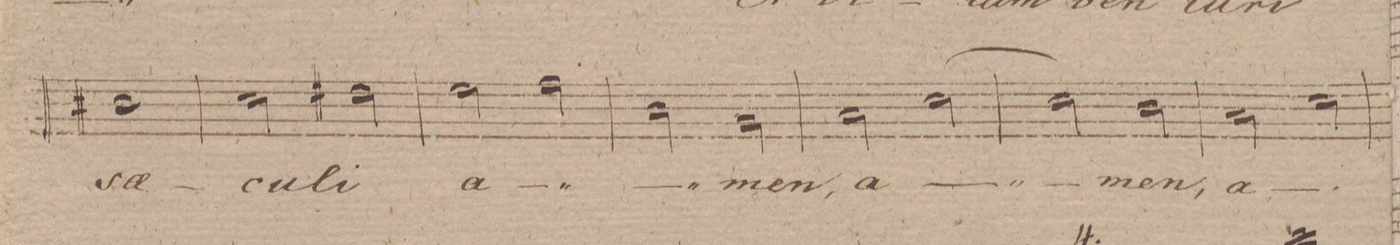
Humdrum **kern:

**kern	**text	**dynam
*I"Tenore.	*	*
*clefC4	*	*
*k[f#]	*	*
*met(c|)	*	*
*M2/2	*	*
1A#X\	sae-	.
=265	=265	=265
2B\	-cu-	.
2c#X\	-li	.
=266	=266	=266
2d\	a-	.
2e\	.	.
=267	=267	=267
2A\	.	.
2F#\	-men,	.
=268	=268	=268
2G\	a-	.
[2B\	.	.
=269	=269	=269
2B\]	.	.
2A\	-men,	.
=270	=270	=270
2G\	a-	.
2B\	.	.
=271	=271	=271
*-	*-	*-
